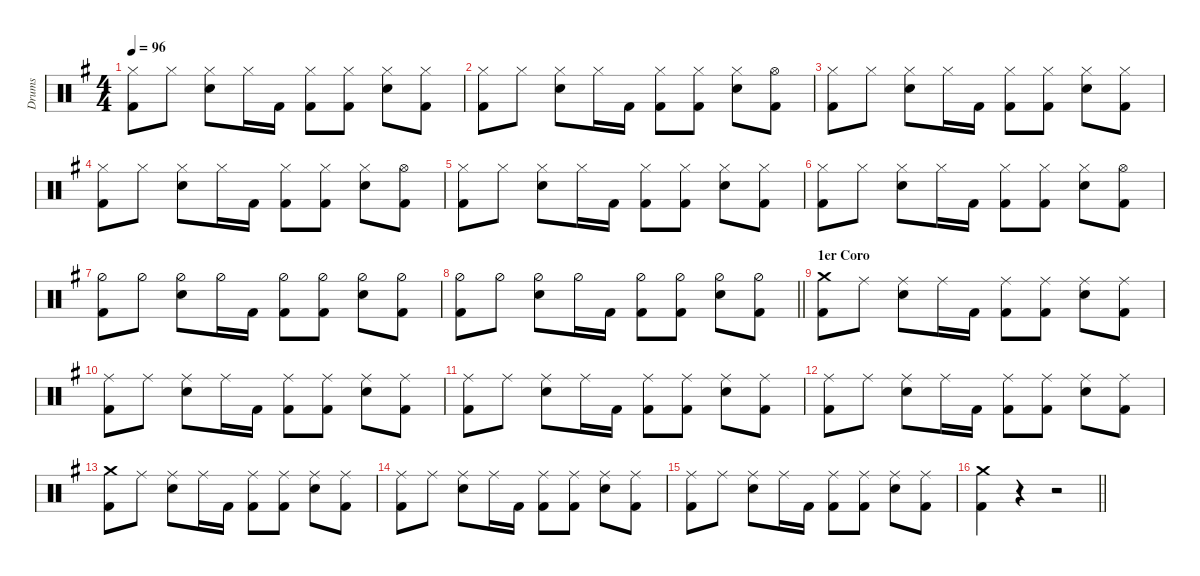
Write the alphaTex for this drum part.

\hideDynamics
\bracketExtendMode nobrackets
\otherSystemsTrackNameOrientation horizontal
\track ("Drumkit" "Drums") {instrument percussion}
\staff {score}
\articulation defaults
\ts (4 4)
\tempo 96
\clef neutral
\ks g
("Hi-Hat (closed)"{acc forcenatural} "Kick (hit) 2"{acc forcenatural}).8{dy f beam Down} "Hi-Hat (closed)"{acc forcenatural}.8{beam Down} ("Hi-Hat (closed)"{acc forcenatural} "Snare (hit) 2"{acc forcenatural}).8{beam Down} "Hi-Hat (closed)"{acc forcenatural}.16{beam Down} "Kick (hit) 2"{acc forcenatural}.16{beam Down} ("Hi-Hat (closed)"{acc forcenatural} "Kick (hit) 2"{acc forcenatural}).8{beam Down} ("Hi-Hat (closed)"{acc forcenatural} "Kick (hit) 2"{acc forcenatural}).8{beam Down} ("Hi-Hat (closed)"{acc forcenatural} "Snare (hit) 2"{acc forcenatural}).8{beam Down} ("Hi-Hat (closed)"{acc forcenatural} "Kick (hit) 2"{acc forcenatural}).8{beam Down} |
("Hi-Hat (closed)"{acc forcenatural} "Kick (hit) 2"{acc forcenatural}).8{beam Down} "Hi-Hat (closed)"{acc forcenatural}.8{beam Down} ("Hi-Hat (closed)"{acc forcenatural} "Snare (hit) 2"{acc forcenatural}).8{beam Down} "Hi-Hat (closed)"{acc forcenatural}.16{beam Down} "Kick (hit) 2"{acc forcenatural}.16{beam Down} ("Hi-Hat (closed)"{acc forcenatural} "Kick (hit) 2"{acc forcenatural}).8{beam Down} ("Hi-Hat (closed)"{acc forcenatural} "Kick (hit) 2"{acc forcenatural}).8{beam Down} ("Hi-Hat (closed)"{acc forcenatural} "Snare (hit) 2"{acc forcenatural}).8{beam Down} ("Hi-Hat (open)"{acc forcenatural} "Kick (hit) 2"{acc forcenatural}).8{beam Down} |
("Hi-Hat (closed)"{acc forcenatural} "Kick (hit) 2"{acc forcenatural}).8{beam Down} "Hi-Hat (closed)"{acc forcenatural}.8{beam Down} ("Hi-Hat (closed)"{acc forcenatural} "Snare (hit) 2"{acc forcenatural}).8{beam Down} "Hi-Hat (closed)"{acc forcenatural}.16{beam Down} "Kick (hit) 2"{acc forcenatural}.16{beam Down} ("Hi-Hat (closed)"{acc forcenatural} "Kick (hit) 2"{acc forcenatural}).8{beam Down} ("Hi-Hat (closed)"{acc forcenatural} "Kick (hit) 2"{acc forcenatural}).8{beam Down} ("Hi-Hat (closed)"{acc forcenatural} "Snare (hit) 2"{acc forcenatural}).8{beam Down} ("Hi-Hat (closed)"{acc forcenatural} "Kick (hit) 2"{acc forcenatural}).8{beam Down} |
("Hi-Hat (closed)"{acc forcenatural} "Kick (hit) 2"{acc forcenatural}).8{beam Down} "Hi-Hat (closed)"{acc forcenatural}.8{beam Down} ("Hi-Hat (closed)"{acc forcenatural} "Snare (hit) 2"{acc forcenatural}).8{beam Down} "Hi-Hat (closed)"{acc forcenatural}.16{beam Down} "Kick (hit) 2"{acc forcenatural}.16{beam Down} ("Hi-Hat (closed)"{acc forcenatural} "Kick (hit) 2"{acc forcenatural}).8{beam Down} ("Hi-Hat (closed)"{acc forcenatural} "Kick (hit) 2"{acc forcenatural}).8{beam Down} ("Hi-Hat (closed)"{acc forcenatural} "Snare (hit) 2"{acc forcenatural}).8{beam Down} ("Hi-Hat (open)"{acc forcenatural} "Kick (hit) 2"{acc forcenatural}).8{beam Down} |
("Hi-Hat (closed)"{acc forcenatural} "Kick (hit) 2"{acc forcenatural}).8{beam Down} "Hi-Hat (closed)"{acc forcenatural}.8{beam Down} ("Hi-Hat (closed)"{acc forcenatural} "Snare (hit) 2"{acc forcenatural}).8{beam Down} "Hi-Hat (closed)"{acc forcenatural}.16{beam Down} "Kick (hit) 2"{acc forcenatural}.16{beam Down} ("Hi-Hat (closed)"{acc forcenatural} "Kick (hit) 2"{acc forcenatural}).8{beam Down} ("Hi-Hat (closed)"{acc forcenatural} "Kick (hit) 2"{acc forcenatural}).8{beam Down} ("Hi-Hat (closed)"{acc forcenatural} "Snare (hit) 2"{acc forcenatural}).8{beam Down} ("Hi-Hat (closed)"{acc forcenatural} "Kick (hit) 2"{acc forcenatural}).8{beam Down} |
("Hi-Hat (closed)"{acc forcenatural} "Kick (hit) 2"{acc forcenatural}).8{beam Down} "Hi-Hat (closed)"{acc forcenatural}.8{beam Down} ("Hi-Hat (closed)"{acc forcenatural} "Snare (hit) 2"{acc forcenatural}).8{beam Down} "Hi-Hat (closed)"{acc forcenatural}.16{beam Down} "Kick (hit) 2"{acc forcenatural}.16{beam Down} ("Hi-Hat (closed)"{acc forcenatural} "Kick (hit) 2"{acc forcenatural}).8{beam Down} ("Hi-Hat (closed)"{acc forcenatural} "Kick (hit) 2"{acc forcenatural}).8{beam Down} ("Hi-Hat (closed)"{acc forcenatural} "Snare (hit) 2"{acc forcenatural}).8{beam Down} ("Hi-Hat (open)"{acc forcenatural} "Kick (hit) 2"{acc forcenatural}).8{beam Down} |
("Hi-Hat (half)"{acc forcenatural} "Kick (hit) 2"{acc forcenatural}).8{beam Down} "Hi-Hat (half)"{acc forcenatural}.8{dy mf beam Down} ("Hi-Hat (half)"{acc forcenatural} "Snare (hit) 2"{acc forcenatural}).8{dy f beam Down} "Hi-Hat (half)"{acc forcenatural}.16{dy mf beam Down} "Kick (hit) 2"{acc forcenatural}.16{dy f beam Down} ("Hi-Hat (half)"{acc forcenatural} "Kick (hit) 2"{acc forcenatural}).8{beam Down} ("Hi-Hat (half)"{acc forcenatural} "Kick (hit) 2"{acc forcenatural}).8{beam Down} ("Hi-Hat (half)"{acc forcenatural} "Snare (hit) 2"{acc forcenatural}).8{beam Down} ("Hi-Hat (half)"{acc forcenatural} "Kick (hit) 2"{acc forcenatural}).8{beam Down} |
\barLineRight lightlight
("Hi-Hat (half)"{acc forcenatural} "Kick (hit) 2"{acc forcenatural}).8{beam Down} "Hi-Hat (half)"{acc forcenatural}.8{dy mf beam Down} ("Hi-Hat (half)"{acc forcenatural} "Snare (hit) 2"{acc forcenatural}).8{dy f beam Down} "Hi-Hat (half)"{acc forcenatural}.16{dy mf beam Down} "Kick (hit) 2"{acc forcenatural}.16{dy f beam Down} ("Hi-Hat (half)"{acc forcenatural} "Kick (hit) 2"{acc forcenatural}).8{beam Down} ("Hi-Hat (half)"{acc forcenatural} "Kick (hit) 2"{acc forcenatural}).8{beam Down} ("Hi-Hat (half)"{acc forcenatural} "Snare (hit) 2"{acc forcenatural}).8{beam Down} ("Hi-Hat (half)"{acc forcenatural} "Kick (hit) 2"{acc forcenatural}).8{beam Down} |
\section ("" "1er Coro")
("Crash medium (hit)"{acc forcenatural} "Kick (hit) 2"{acc forcenatural}).8{beam Down} "Ride (middle)"{acc forcenatural}.8{beam Down} ("Snare (hit) 2"{acc forcenatural} "Ride (middle)"{acc forcenatural}).8{beam Down} "Ride (middle)"{acc forcenatural}.16{beam Down} "Kick (hit) 2"{acc forcenatural}.16{beam Down} ("Kick (hit) 2"{acc forcenatural} "Ride (middle)"{acc forcenatural}).8{beam Down} ("Kick (hit) 2"{acc forcenatural} "Ride (middle)"{acc forcenatural}).8{beam Down} ("Snare (hit) 2"{acc forcenatural} "Ride (middle)"{acc forcenatural}).8{beam Down} ("Kick (hit) 2"{acc forcenatural} "Ride (middle)"{acc forcenatural}).8{beam Down} |
("Kick (hit) 2"{acc forcenatural} "Ride (middle)"{acc forcenatural}).8{beam Down} "Ride (middle)"{acc forcenatural}.8{beam Down} ("Snare (hit) 2"{acc forcenatural} "Ride (middle)"{acc forcenatural}).8{beam Down} "Ride (middle)"{acc forcenatural}.16{beam Down} "Kick (hit) 2"{acc forcenatural}.16{beam Down} ("Kick (hit) 2"{acc forcenatural} "Ride (middle)"{acc forcenatural}).8{beam Down} ("Kick (hit) 2"{acc forcenatural} "Ride (middle)"{acc forcenatural}).8{beam Down} ("Snare (hit) 2"{acc forcenatural} "Ride (middle)"{acc forcenatural}).8{beam Down} ("Kick (hit) 2"{acc forcenatural} "Ride (middle)"{acc forcenatural}).8{beam Down} |
("Kick (hit) 2"{acc forcenatural} "Ride (middle)"{acc forcenatural}).8{beam Down} "Ride (middle)"{acc forcenatural}.8{beam Down} ("Snare (hit) 2"{acc forcenatural} "Ride (middle)"{acc forcenatural}).8{beam Down} "Ride (middle)"{acc forcenatural}.16{beam Down} "Kick (hit) 2"{acc forcenatural}.16{beam Down} ("Kick (hit) 2"{acc forcenatural} "Ride (middle)"{acc forcenatural}).8{beam Down} ("Kick (hit) 2"{acc forcenatural} "Ride (middle)"{acc forcenatural}).8{beam Down} ("Snare (hit) 2"{acc forcenatural} "Ride (middle)"{acc forcenatural}).8{beam Down} ("Kick (hit) 2"{acc forcenatural} "Ride (middle)"{acc forcenatural}).8{beam Down} |
("Kick (hit) 2"{acc forcenatural} "Ride (middle)"{acc forcenatural}).8{beam Down} "Ride (middle)"{acc forcenatural}.8{beam Down} ("Snare (hit) 2"{acc forcenatural} "Ride (middle)"{acc forcenatural}).8{beam Down} "Ride (middle)"{acc forcenatural}.16{beam Down} "Kick (hit) 2"{acc forcenatural}.16{beam Down} ("Kick (hit) 2"{acc forcenatural} "Ride (middle)"{acc forcenatural}).8{beam Down} ("Kick (hit) 2"{acc forcenatural} "Ride (middle)"{acc forcenatural}).8{beam Down} ("Snare (hit) 2"{acc forcenatural} "Ride (middle)"{acc forcenatural}).8{beam Down} ("Kick (hit) 2"{acc forcenatural} "Ride (middle)"{acc forcenatural}).8{beam Down} |
("Kick (hit) 2"{acc forcenatural} "Crash medium (hit)"{acc forcenatural}).8{beam Down} "Ride (middle)"{acc forcenatural}.8{beam Down} ("Snare (hit) 2"{acc forcenatural} "Ride (middle)"{acc forcenatural}).8{beam Down} "Ride (middle)"{acc forcenatural}.16{beam Down} "Kick (hit) 2"{acc forcenatural}.16{beam Down} ("Kick (hit) 2"{acc forcenatural} "Ride (middle)"{acc forcenatural}).8{beam Down} ("Kick (hit) 2"{acc forcenatural} "Ride (middle)"{acc forcenatural}).8{beam Down} ("Snare (hit) 2"{acc forcenatural} "Ride (middle)"{acc forcenatural}).8{beam Down} ("Kick (hit) 2"{acc forcenatural} "Ride (middle)"{acc forcenatural}).8{beam Down} |
("Kick (hit) 2"{acc forcenatural} "Ride (middle)"{acc forcenatural}).8{beam Down} "Ride (middle)"{acc forcenatural}.8{beam Down} ("Snare (hit) 2"{acc forcenatural} "Ride (middle)"{acc forcenatural}).8{beam Down} "Ride (middle)"{acc forcenatural}.16{beam Down} "Kick (hit) 2"{acc forcenatural}.16{beam Down} ("Kick (hit) 2"{acc forcenatural} "Ride (middle)"{acc forcenatural}).8{beam Down} ("Kick (hit) 2"{acc forcenatural} "Ride (middle)"{acc forcenatural}).8{beam Down} ("Snare (hit) 2"{acc forcenatural} "Ride (middle)"{acc forcenatural}).8{beam Down} ("Kick (hit) 2"{acc forcenatural} "Ride (middle)"{acc forcenatural}).8{beam Down} |
("Kick (hit) 2"{acc forcenatural} "Ride (middle)"{acc forcenatural}).8{beam Down} "Ride (middle)"{acc forcenatural}.8{beam Down} ("Snare (hit) 2"{acc forcenatural} "Ride (middle)"{acc forcenatural}).8{beam Down} "Ride (middle)"{acc forcenatural}.16{beam Down} "Kick (hit) 2"{acc forcenatural}.16{beam Down} ("Kick (hit) 2"{acc forcenatural} "Ride (middle)"{acc forcenatural}).8{beam Down} ("Kick (hit) 2"{acc forcenatural} "Ride (middle)"{acc forcenatural}).8{beam Down} ("Snare (hit) 2"{acc forcenatural} "Ride (middle)"{acc forcenatural}).8{beam Down} ("Kick (hit) 2"{acc forcenatural} "Ride (middle)"{acc forcenatural}).8{beam Down} |
\barLineRight lightlight
("Crash medium (hit)"{acc forcenatural} "Kick (hit) 2"{acc forcenatural}).4{beam Down} r.4{beam Down} r.2{beam Down}
